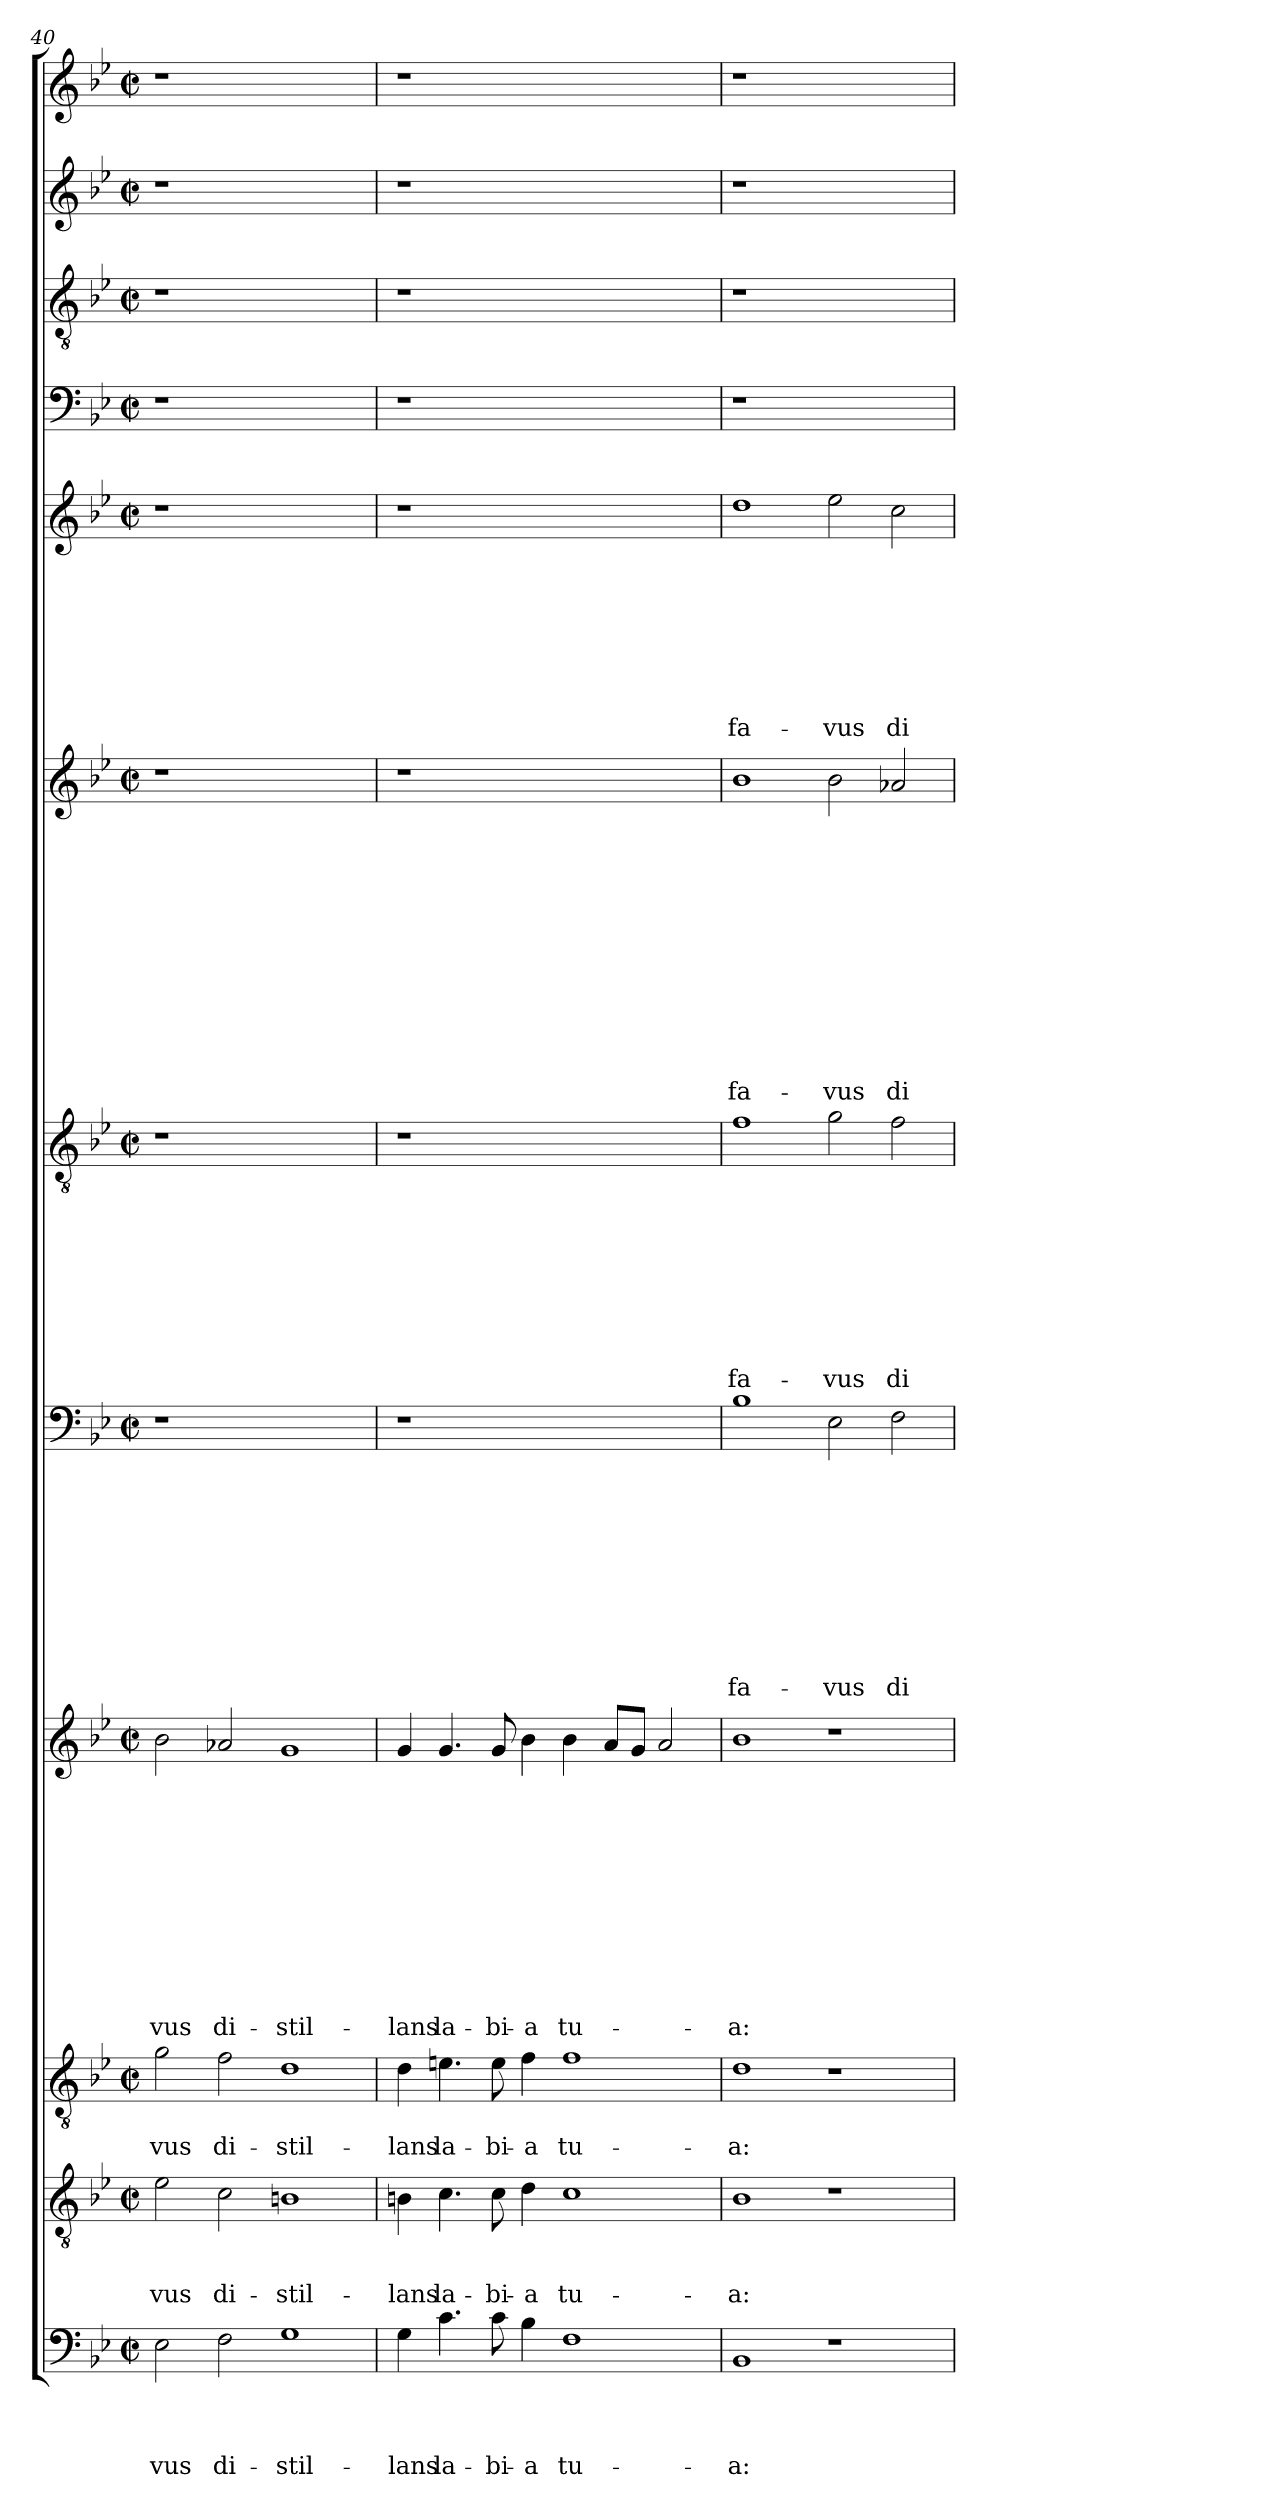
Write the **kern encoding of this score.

**kern	**text	**text	**text	**text	**kern	**text	**text	**text	**kern	**text	**text	**kern	**text	**text	**text	**text	**text	**text	**text	**text	**text	**text	**text	**kern	**text	**text	**text	**text	**text	**text	**text	**text	**text	**text	**kern	**text	**text	**text	**text	**text	**text	**text	**text	**text	**kern	**text	**text	**text	**text	**text	**text	**text	**text	**text	**text	**text	**text	**kern	**text	**text	**text	**text	**text	**text	**text	**text	**kern	**kern	**kern	**kern
*part12	*part12	*part12	*part12	*part12	*part11	*part11	*part11	*part11	*part10	*part10	*part10	*part9	*part9	*part9	*part9	*part9	*part9	*part9	*part9	*part9	*part9	*part9	*part9	*part8	*part8	*part8	*part8	*part8	*part8	*part8	*part8	*part8	*part8	*part8	*part7	*part7	*part7	*part7	*part7	*part7	*part7	*part7	*part7	*part7	*part6	*part6	*part6	*part6	*part6	*part6	*part6	*part6	*part6	*part6	*part6	*part6	*part6	*part5	*part5	*part5	*part5	*part5	*part5	*part5	*part5	*part5	*part4	*part3	*part2	*part1
*staff12	*staff12	*staff12	*staff12	*staff12	*staff11	*staff11	*staff11	*staff11	*staff10	*staff10	*staff10	*staff9	*staff9	*staff9	*staff9	*staff9	*staff9	*staff9	*staff9	*staff9	*staff9	*staff9	*staff9	*staff8	*staff8	*staff8	*staff8	*staff8	*staff8	*staff8	*staff8	*staff8	*staff8	*staff8	*staff7	*staff7	*staff7	*staff7	*staff7	*staff7	*staff7	*staff7	*staff7	*staff7	*staff6	*staff6	*staff6	*staff6	*staff6	*staff6	*staff6	*staff6	*staff6	*staff6	*staff6	*staff6	*staff6	*staff5	*staff5	*staff5	*staff5	*staff5	*staff5	*staff5	*staff5	*staff5	*staff4	*staff3	*staff2	*staff1
*clefF4	*	*	*	*	*clefGv2	*	*	*	*clefGv2	*	*	*clefG2	*	*	*	*	*	*	*	*	*	*	*	*clefF4	*	*	*	*	*	*	*	*	*	*	*clefGv2	*	*	*	*	*	*	*	*	*	*clefG2	*	*	*	*	*	*	*	*	*	*	*	*	*clefG2	*	*	*	*	*	*	*	*	*clefF4	*clefGv2	*clefG2	*clefG2
*k[b-e-]	*	*	*	*	*k[b-e-]	*	*	*	*k[b-e-]	*	*	*k[b-e-]	*	*	*	*	*	*	*	*	*	*	*	*k[b-e-]	*	*	*	*	*	*	*	*	*	*	*k[b-e-]	*	*	*	*	*	*	*	*	*	*k[b-e-]	*	*	*	*	*	*	*	*	*	*	*	*	*k[b-e-]	*	*	*	*	*	*	*	*	*k[b-e-]	*k[b-e-]	*k[b-e-]	*k[b-e-]
*B-:	*	*	*	*	*B-:	*	*	*	*B-:	*	*	*B-:	*	*	*	*	*	*	*	*	*	*	*	*B-:	*	*	*	*	*	*	*	*	*	*	*B-:	*	*	*	*	*	*	*	*	*	*B-:	*	*	*	*	*	*	*	*	*	*	*	*	*B-:	*	*	*	*	*	*	*	*	*B-:	*B-:	*B-:	*B-:
*M2/2	*	*	*	*	*M2/2	*	*	*	*M2/2	*	*	*M2/2	*	*	*	*	*	*	*	*	*	*	*	*M2/2	*	*	*	*	*	*	*	*	*	*	*M2/2	*	*	*	*	*	*	*	*	*	*M2/2	*	*	*	*	*	*	*	*	*	*	*	*	*M2/2	*	*	*	*	*	*	*	*	*M2/2	*M2/2	*M2/2	*M2/2
*met(c|)	*	*	*	*	*met(c|)	*	*	*	*met(c|)	*	*	*met(c|)	*	*	*	*	*	*	*	*	*	*	*	*met(c|)	*	*	*	*	*	*	*	*	*	*	*met(c|)	*	*	*	*	*	*	*	*	*	*met(c|)	*	*	*	*	*	*	*	*	*	*	*	*	*met(c|)	*	*	*	*	*	*	*	*	*met(c|)	*met(c|)	*met(c|)	*met(c|)
=40	=40	=40	=40	=40	=40	=40	=40	=40	=40	=40	=40	=40	=40	=40	=40	=40	=40	=40	=40	=40	=40	=40	=40	=40	=40	=40	=40	=40	=40	=40	=40	=40	=40	=40	=40	=40	=40	=40	=40	=40	=40	=40	=40	=40	=40	=40	=40	=40	=40	=40	=40	=40	=40	=40	=40	=40	=40	=40	=40	=40	=40	=40	=40	=40	=40	=40	=40	=40	=40	=40
2E-\	.	.	.	-vus	2e-\	.	.	-vus	2g\	.	-vus	2b-\	.	.	.	.	.	.	.	.	.	.	-vus	1r	.	.	.	.	.	.	.	.	.	.	1r	.	.	.	.	.	.	.	.	.	1r	.	.	.	.	.	.	.	.	.	.	.	.	1r	.	.	.	.	.	.	.	.	1r	1r	1r	1r
2F\	.	.	.	di-	2c\	.	.	di-	2f\	.	di-	2a-X/	.	.	.	.	.	.	.	.	.	.	di-	.	.	.	.	.	.	.	.	.	.	.	.	.	.	.	.	.	.	.	.	.	.	.	.	.	.	.	.	.	.	.	.	.	.	.	.	.	.	.	.	.	.	.	.	.	.	.
1G	.	.	.	-stil-	1Bn	.	.	-stil-	1d	.	-stil-	1g	.	.	.	.	.	.	.	.	.	.	-stil-	1ryy	.	.	.	.	.	.	.	.	.	.	1ryy	.	.	.	.	.	.	.	.	.	1ryy	.	.	.	.	.	.	.	.	.	.	.	.	1ryy	.	.	.	.	.	.	.	.	1ryy	1ryy	1ryy	1ryy
=41	=41	=41	=41	=41	=41	=41	=41	=41	=41	=41	=41	=41	=41	=41	=41	=41	=41	=41	=41	=41	=41	=41	=41	=41	=41	=41	=41	=41	=41	=41	=41	=41	=41	=41	=41	=41	=41	=41	=41	=41	=41	=41	=41	=41	=41	=41	=41	=41	=41	=41	=41	=41	=41	=41	=41	=41	=41	=41	=41	=41	=41	=41	=41	=41	=41	=41	=41	=41	=41	=41
4G\	.	.	.	-lans	4Bn\	.	.	-lans	4d\	.	-lans	4g/	.	.	.	.	.	.	.	.	.	.	-lans	1r	.	.	.	.	.	.	.	.	.	.	1r	.	.	.	.	.	.	.	.	.	1r	.	.	.	.	.	.	.	.	.	.	.	.	1r	.	.	.	.	.	.	.	.	1r	1r	1r	1r
4.c\	.	.	.	la-	4.c\	.	.	la-	4.en\	.	la-	4.g/	.	.	.	.	.	.	.	.	.	.	la-	.	.	.	.	.	.	.	.	.	.	.	.	.	.	.	.	.	.	.	.	.	.	.	.	.	.	.	.	.	.	.	.	.	.	.	.	.	.	.	.	.	.	.	.	.	.	.
8c\	.	.	.	-bi-	8c\	.	.	-bi-	8e\	.	-bi-	8g/	.	.	.	.	.	.	.	.	.	.	-bi-	.	.	.	.	.	.	.	.	.	.	.	.	.	.	.	.	.	.	.	.	.	.	.	.	.	.	.	.	.	.	.	.	.	.	.	.	.	.	.	.	.	.	.	.	.	.	.
4B-\	.	.	.	-a	4d\	.	.	-a	4f\	.	-a	4b-\	.	.	.	.	.	.	.	.	.	.	-a	.	.	.	.	.	.	.	.	.	.	.	.	.	.	.	.	.	.	.	.	.	.	.	.	.	.	.	.	.	.	.	.	.	.	.	.	.	.	.	.	.	.	.	.	.	.	.
1F	.	.	.	tu-	1c	.	.	tu-	1f	.	tu-	4b-\	.	.	.	.	.	.	.	.	.	.	tu-	1ryy	.	.	.	.	.	.	.	.	.	.	1ryy	.	.	.	.	.	.	.	.	.	1ryy	.	.	.	.	.	.	.	.	.	.	.	.	1ryy	.	.	.	.	.	.	.	.	1ryy	1ryy	1ryy	1ryy
.	.	.	.	.	.	.	.	.	.	.	.	8a/L	.	.	.	.	.	.	.	.	.	.	.	.	.	.	.	.	.	.	.	.	.	.	.	.	.	.	.	.	.	.	.	.	.	.	.	.	.	.	.	.	.	.	.	.	.	.	.	.	.	.	.	.	.	.	.	.	.	.
.	.	.	.	.	.	.	.	.	.	.	.	8g/J	.	.	.	.	.	.	.	.	.	.	.	.	.	.	.	.	.	.	.	.	.	.	.	.	.	.	.	.	.	.	.	.	.	.	.	.	.	.	.	.	.	.	.	.	.	.	.	.	.	.	.	.	.	.	.	.	.	.
.	.	.	.	.	.	.	.	.	.	.	.	2a/	.	.	.	.	.	.	.	.	.	.	.	.	.	.	.	.	.	.	.	.	.	.	.	.	.	.	.	.	.	.	.	.	.	.	.	.	.	.	.	.	.	.	.	.	.	.	.	.	.	.	.	.	.	.	.	.	.	.
=42	=42	=42	=42	=42	=42	=42	=42	=42	=42	=42	=42	=42	=42	=42	=42	=42	=42	=42	=42	=42	=42	=42	=42	=42	=42	=42	=42	=42	=42	=42	=42	=42	=42	=42	=42	=42	=42	=42	=42	=42	=42	=42	=42	=42	=42	=42	=42	=42	=42	=42	=42	=42	=42	=42	=42	=42	=42	=42	=42	=42	=42	=42	=42	=42	=42	=42	=42	=42	=42	=42
1BB-	.	.	.	-a:	1B-	.	.	-a:	1d	.	-a:	1b-	.	.	.	.	.	.	.	.	.	.	-a:	1B-	.	.	.	.	.	.	.	.	.	fa-	1f	.	.	.	.	.	.	.	.	fa-	1b-	.	.	.	.	.	.	.	.	.	.	.	fa-	1dd	.	.	.	.	.	.	.	fa-	1r	1r	1r	1r
1r	.	.	.	.	1r	.	.	.	1r	.	.	1r	.	.	.	.	.	.	.	.	.	.	.	2E-\	.	.	.	.	.	.	.	.	.	-vus	2g\	.	.	.	.	.	.	.	.	-vus	2b-\	.	.	.	.	.	.	.	.	.	.	.	-vus	2ee-\	.	.	.	.	.	.	.	-vus	1ryy	1ryy	1ryy	1ryy
.	.	.	.	.	.	.	.	.	.	.	.	.	.	.	.	.	.	.	.	.	.	.	.	2F\	.	.	.	.	.	.	.	.	.	di-	2f\	.	.	.	.	.	.	.	.	di-	2a-X/	.	.	.	.	.	.	.	.	.	.	.	di-	2cc\	.	.	.	.	.	.	.	di-	.	.	.	.
=	=	=	=	=	=	=	=	=	=	=	=	=	=	=	=	=	=	=	=	=	=	=	=	=	=	=	=	=	=	=	=	=	=	=	=	=	=	=	=	=	=	=	=	=	=	=	=	=	=	=	=	=	=	=	=	=	=	=	=	=	=	=	=	=	=	=	=	=	=	=
*-	*-	*-	*-	*-	*-	*-	*-	*-	*-	*-	*-	*-	*-	*-	*-	*-	*-	*-	*-	*-	*-	*-	*-	*-	*-	*-	*-	*-	*-	*-	*-	*-	*-	*-	*-	*-	*-	*-	*-	*-	*-	*-	*-	*-	*-	*-	*-	*-	*-	*-	*-	*-	*-	*-	*-	*-	*-	*-	*-	*-	*-	*-	*-	*-	*-	*-	*-	*-	*-	*-
